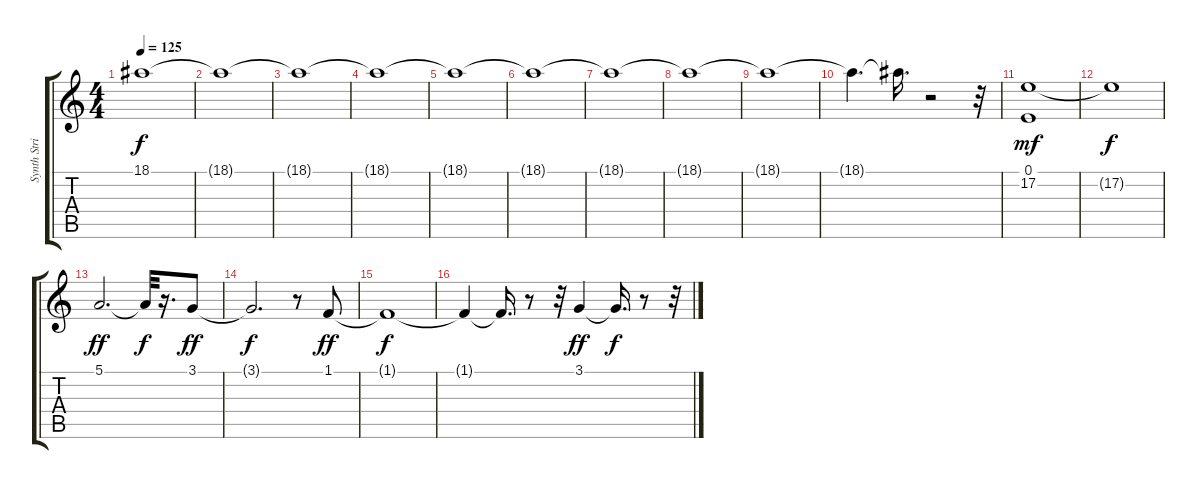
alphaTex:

\track ("Synth Strings" "Synth Stri") {instrument synthstrings1}
\staff {score tabs}
\tuning (E4 B3 G3 D3 A2 E2) {hide}
\ts (4 4)
\tempo 125
\clef g2
\ks c
18.1{t}.1{dy f} |
18.1{t}.1 |
18.1{t}.1 |
18.1{t}.1 |
18.1{t}.1 |
18.1{t}.1 |
18.1{t}.1 |
18.1{t}.1 |
18.1{t}.1 |
18.1{t}.4{d} 18.1{t}.16{d} r.2 r.32 |
(0.1 17.2).1{dy mf} |
17.2{t}.1{dy f} |
5.1.2{d dy ff} 5.1{t}.32{dy f} r.16{d} 3.1.8{dy ff} |
3.1{t}.2{d dy f} r.8 1.1.8{dy ff} |
1.1{t}.1{dy f} |
1.1{t}.4 1.1{t}.16{d} r.8 r.32 3.1.4{dy ff} 3.1{t}.16{d dy f} r.8 r.32
